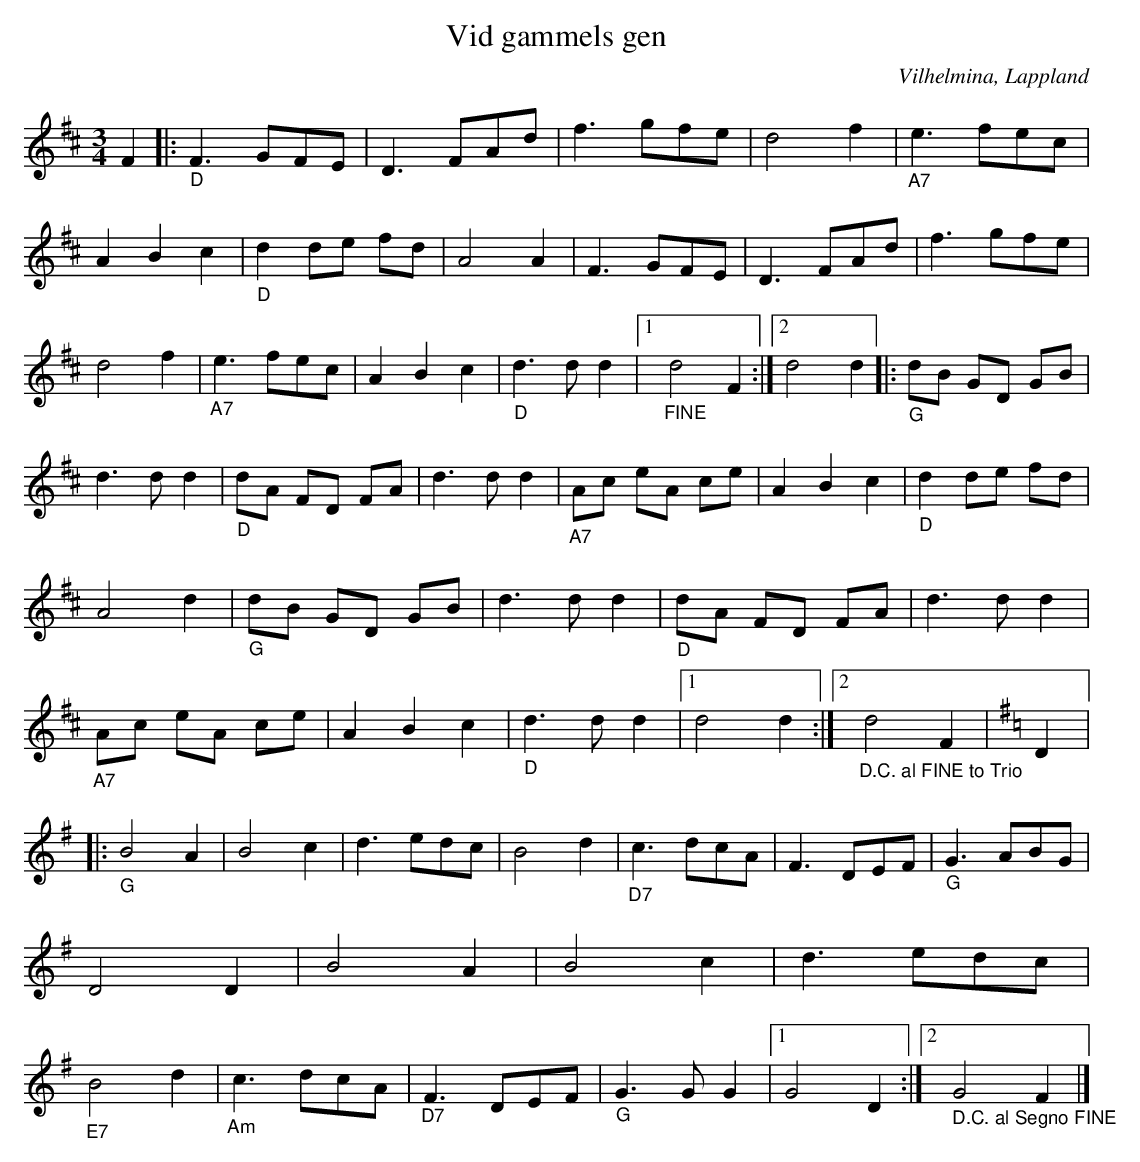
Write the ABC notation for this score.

X:1
T:Vid gammels gen
O:Vilhelmina, Lappland
M:3/4
L:1/8
K:D
 F2|:"_D" !Segno! F3 GFE | D3 FAd | f3 gfe | d4 f2 |"_A7" e3 fec | A2 B2 c2 |"_D" d2 de fd | A4 A2 | F3 GFE | D3 FAd | f3 gfe | d4 f2 |"_A7" e3 fec | A2 B2 c2 |"_D" d3 d d2 |1"_FINE" d4 F2:|2 d4 d2 |:"_G" dB GD GB | d3 d d2 |"_D" dA FD FA | d3 d d2 | "_A7" Ac eA ce | A2 B2 c2 |"_D" d2 de fd | A4 d2 |"_G" dB GD GB | d3 d d2 |"_D" dA FD FA | d3 d d2 |"_A7" Ac eA ce | A2 B2 c2 |"_D" d3 d d2 |1 d4 d2 :|2 "_D.C. al FINE to Trio" d4 F2 |[K:G] D2 |:"_G" B4 A2 | B4 c2 | d3 edc | B4 d2 |"_D7" c3 dcA | F3 DEF |"_G" G3 ABG | D4 D2 | B4 A2 | B4 c2 | d3 edc |"_E7" B4 d2 |"_Am" c3 dcA |"_D7" F3 DEF |"_G" G3G G2 |1 G4 D2 :|2 "_ D.C. al Segno FINE" G4 F2|]
